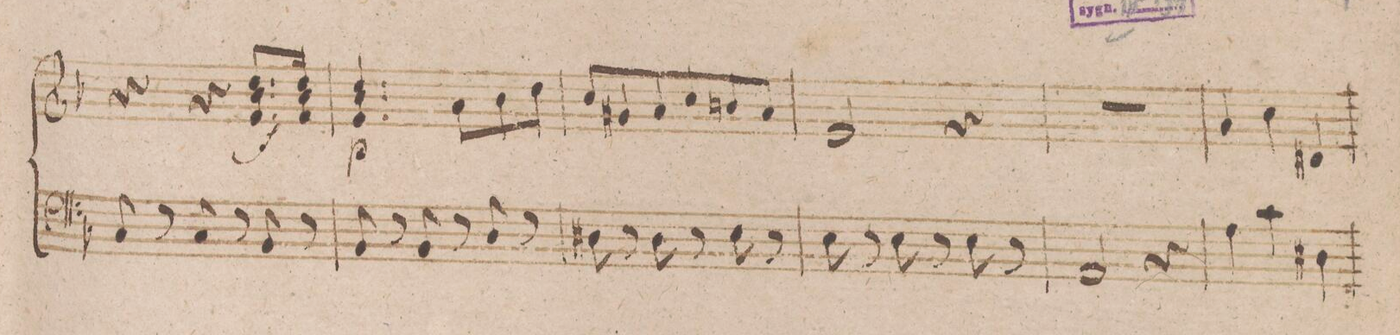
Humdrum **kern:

**kern
*I"Organo.
*clefF4
*k[b-]
*M3/4
8C/
8r
8C/
8r
8BB-/
8r
=20
8BB-/
8r
8BB-/
8r
8D/
8r
=21
8D#X\
8r
8D#\
8r
8E\
8r
=22
8E\
8r
8E\
8r
8E\
8r
=23
2AA/
4r
=24
4A\
4c\
4D#X\
=25
*-
